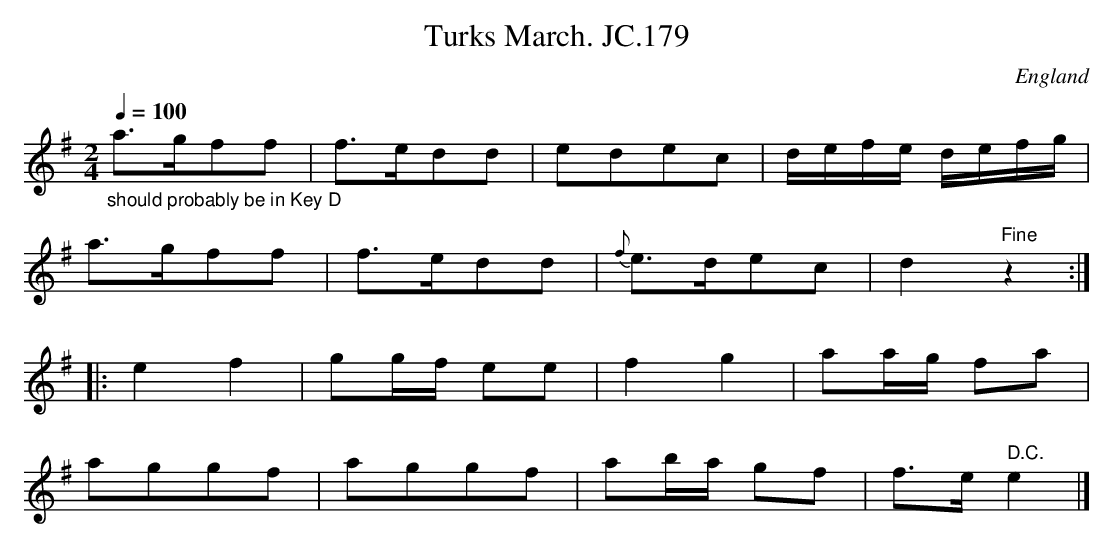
X:1
T:Turks March. JC.179
O:England
M:2/4
L:1/8
Q:1/4=100
K:G major
"_should probably be in Key D"\
a>gff|f>edd|edec|d/e/f/e/ d/e/f/g/|!
a>gff|f>edd|{f}e>dec|d2" Fine"z2:|!
|:e2f2|gg/f/ ee|f2g2|aa/g/ fa|!
aggf|aggf|ab/a/ gf|f>e" D.C."e2|]
